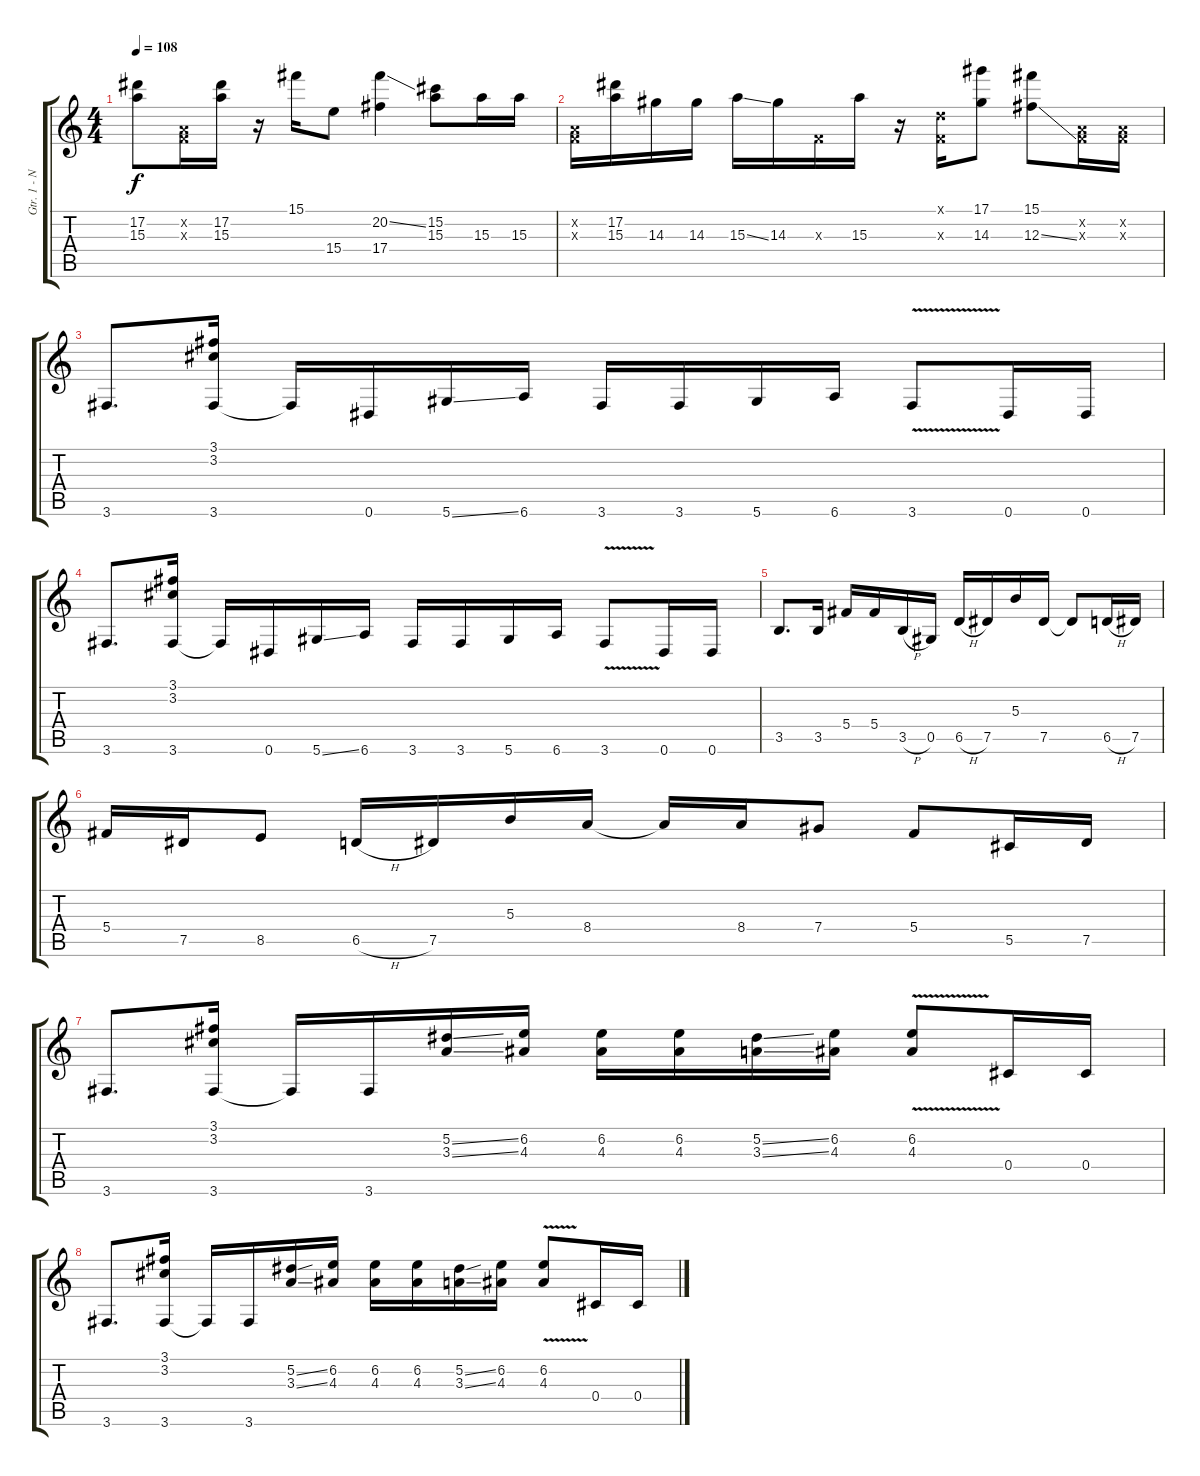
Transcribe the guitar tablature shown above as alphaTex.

\track ("Gtr. 1 - Nuno" "Gtr. 1 - N") {instrument distortionguitar}
\staff {score tabs}
\tuning (Eb4 Bb3 Gb3 Db3 Ab2 Eb2) {hide}
\ts (4 4)
\tempo 108
\clef g2
\ks c
(17.2 15.3).8{dy f} (-1.2{x} -1.3{x}).16 (17.2 15.3).16 r.16 15.1.16 15.4.8 (20.2{ss} 17.4).4 (15.2 15.3).8 15.3.16 15.3.16 |
(-1.2{x} -1.3{x}).16 (17.2 15.3).16 14.3.16 14.3.16 15.3{ss}.16 14.3.16 -1.3{x}.16 15.3.16 r.16 (-1.1{x} -1.3{x}).16 (17.1 14.3).8 (15.1 12.3{ss}).8 (-1.2{x} -1.3{x}).16 (-1.2{x} -1.3{x}).16 |
3.6.8{d} (3.1 3.2 3.6).16 3.6{t}.16 0.6.16 5.6{ss}.16 6.6.16 3.6.16 3.6.16 5.6.16 6.6.16 3.6{v}.8 0.6.16 0.6.16 |
3.6.8{d} (3.1 3.2 3.6).16 3.6{t}.16 0.6.16 5.6{ss}.16 6.6.16 3.6.16 3.6.16 5.6.16 6.6.16 3.6{v}.8 0.6.16 0.6.16 |
3.5.8{d} 3.5.16 5.4.16 5.4.16 3.5{h}.16 0.5.16 6.5{h}.16 7.5.16 5.3.16 7.5.16 7.5{t}.8 6.5{h}.16 7.5.16 |
5.4.16 7.5.16 8.5.8 6.5{h}.16 7.5.16 5.3.16 8.4.16 8.4{t}.16 8.4.16 7.4.8 5.4.8 5.5.16 7.5.16 |
3.6.8{d} (3.1 3.2 3.6).16 3.6{t}.16 3.6.16 (5.2{ss} 3.3{ss}).16 (6.2 4.3).16 (6.2 4.3).16 (6.2 4.3).16 (5.2{ss} 3.3{ss}).16 (6.2 4.3).16 (6.2{v} 4.3{v}).8 0.4.16 0.4.16 |
3.6.8{d} (3.1 3.2 3.6).16 3.6{t}.16 3.6.16 (5.2{ss} 3.3{ss}).16 (6.2 4.3).16 (6.2 4.3).16 (6.2 4.3).16 (5.2{ss} 3.3{ss}).16 (6.2 4.3).16 (6.2{v} 4.3{v}).8 0.4.16 0.4.16
